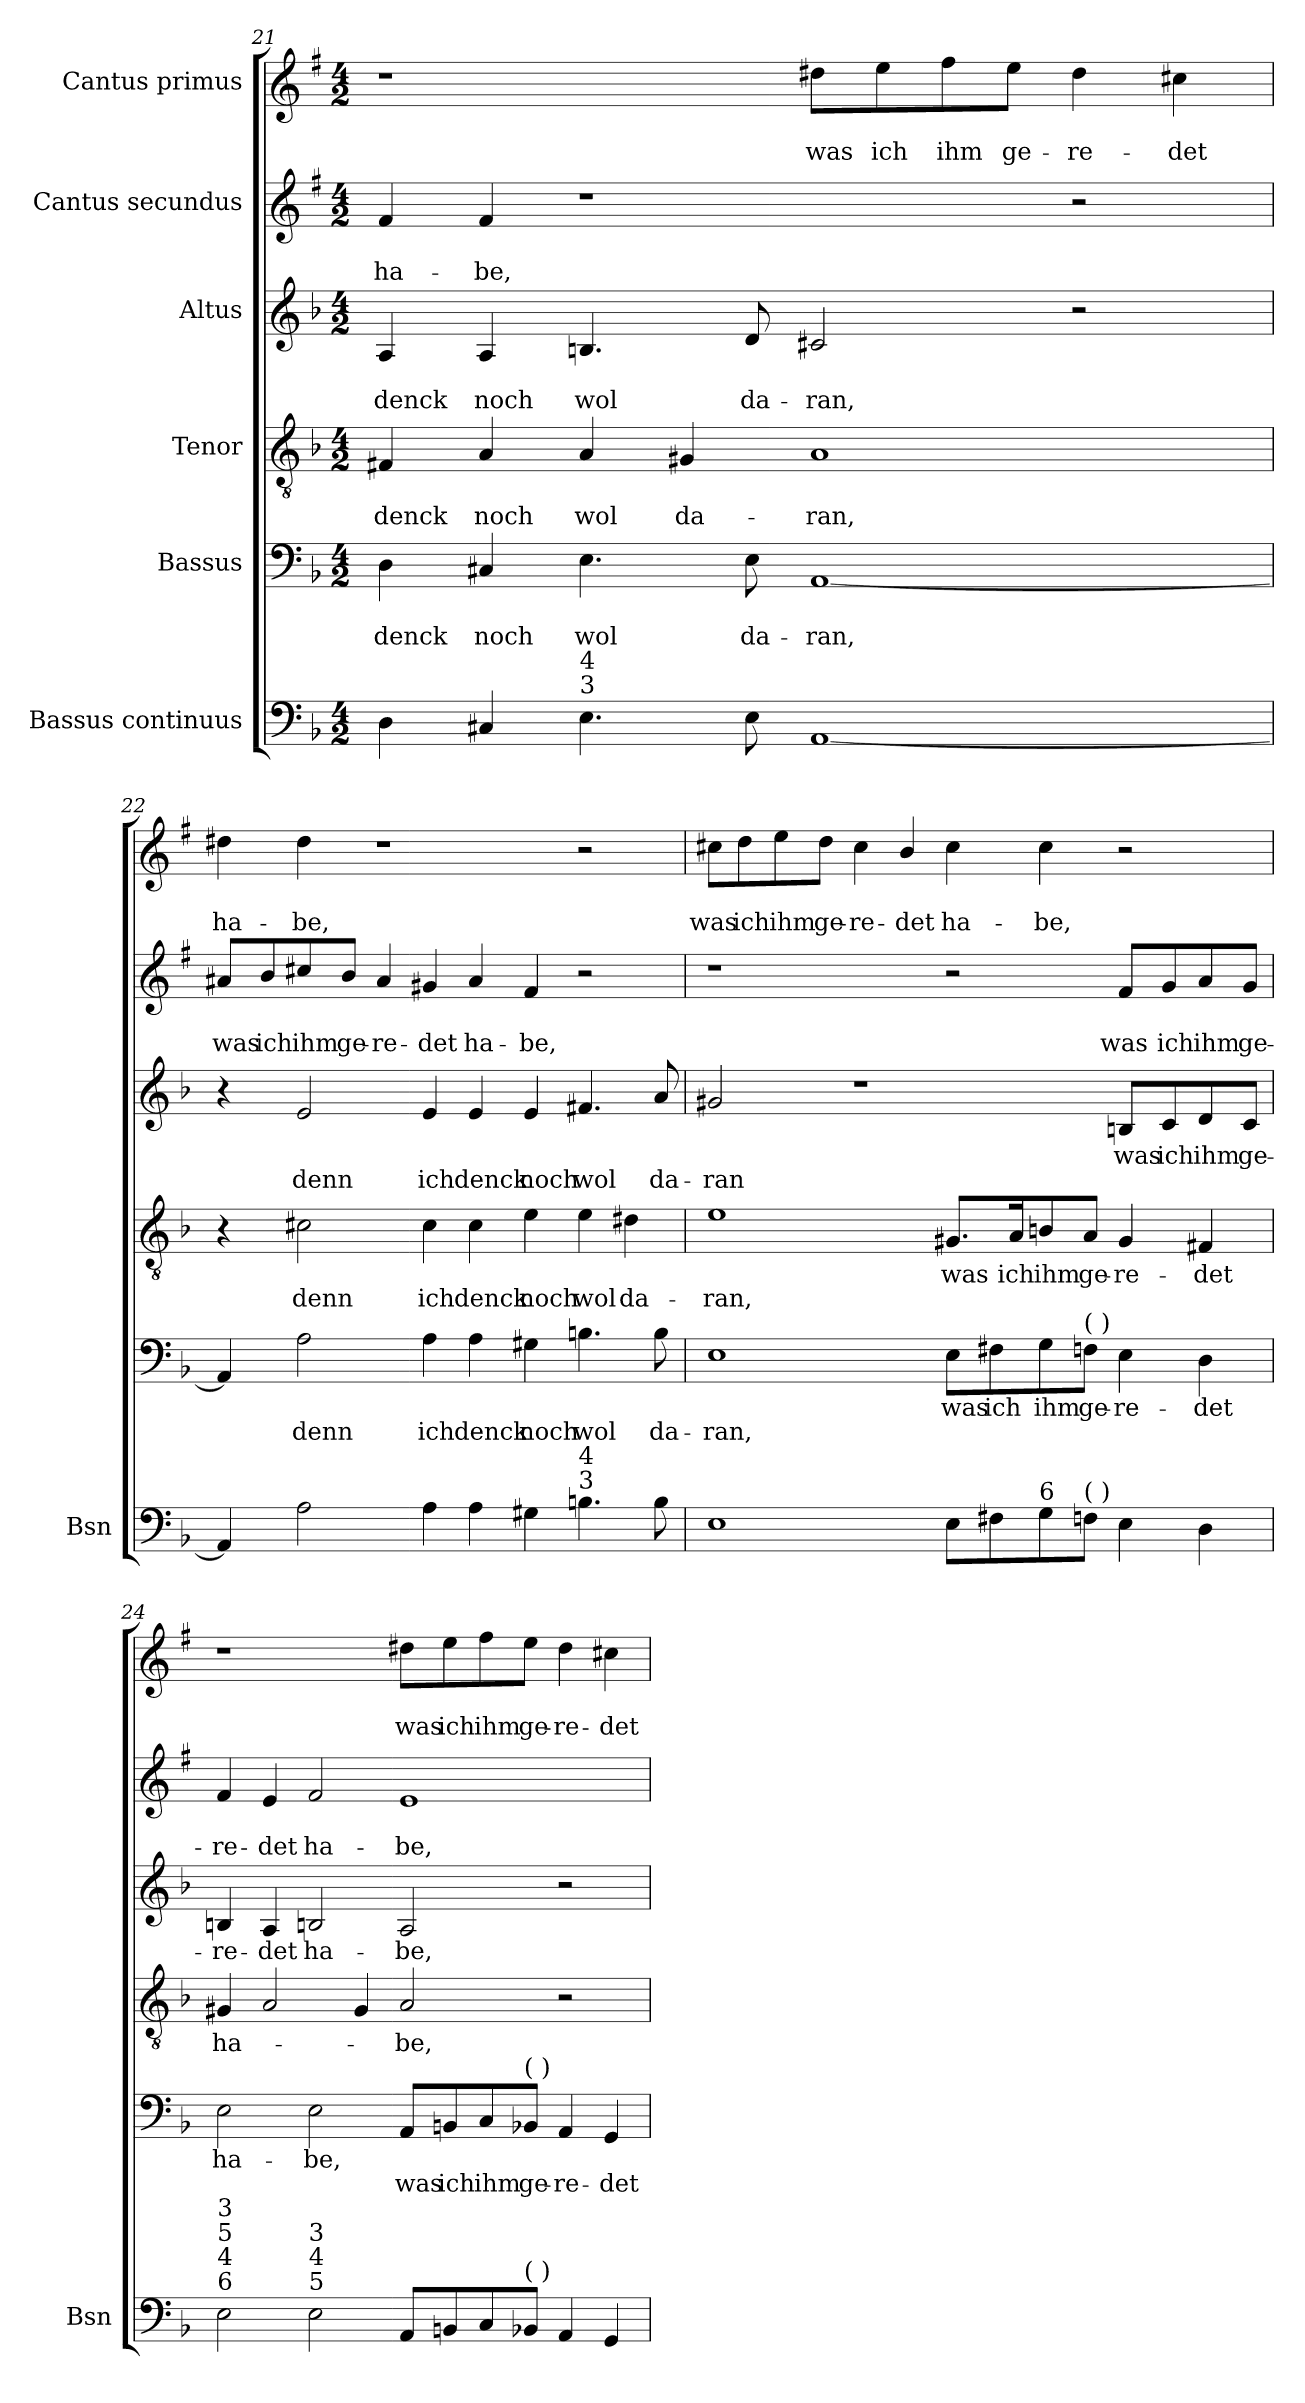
**kern	**kern	**text	**text	**kern	**text	**text	**kern	**text	**text	**kern	**text	**text	**kern	**text	**text
*part6	*part5	*part5	*part5	*part4	*part4	*part4	*part3	*part3	*part3	*part2	*part2	*part2	*part1	*part1	*part1
*staff6	*staff5	*staff5	*staff5	*staff4	*staff4	*staff4	*staff3	*staff3	*staff3	*staff2	*staff2	*staff2	*staff1	*staff1	*staff1
*I"Bassus continuus	*I"Bassus	*	*	*I"Tenor	*	*	*I"Altus	*	*	*I"Cantus secundus	*	*	*I"Cantus primus	*	*
*I'Bsn	*	*	*	*	*	*	*	*	*	*	*	*	*	*	*
!!LO:LB:g=z
*clefF4	*clefF4	*	*	*clefGv2	*	*	*clefG2	*	*	*clefG2	*	*	*clefG2	*	*
*	*	*	*	*	*	*	*	*	*	*ITrd1c2	*	*	*ITrd1c2	*	*
*k[b-]	*k[b-]	*	*	*k[b-]	*	*	*k[b-]	*	*	*k[b-]	*	*	*k[b-]	*	*
*F:	*F:	*	*	*F:	*	*	*F:	*	*	*F:	*	*	*F:	*	*
*M4/2	*M4/2	*	*	*M4/2	*	*	*M4/2	*	*	*M4/2	*	*	*M4/2	*	*
=21	=21	=21	=21	=21	=21	=21	=21	=21	=21	=21	=21	=21	=21	=21	=21
!	!	!	!LO:LY:b	!	!	!LO:LY:b	!	!	!LO:LY:b	!	!	!LO:LY:b	!	!	!
4D\	4D\	.	denck	4F#X/	.	denck	4A/	.	denck	4e/	.	ha-	1r	.	.
!	!	!	!LO:LY:b	!	!	!LO:LY:b	!	!	!LO:LY:b	!	!	!LO:LY:b	!	!	!
4C#X/	4C#X/	.	noch	4A/	.	noch	4A/	.	noch	4e/	.	-be,	.	.	.
!LO:TX:a:t=3	!	!	!	!	!	!	!	!	!	!	!	!	!	!	!
!LO:TX:a:t=4	!	!	!	!	!	!	!	!	!	!	!	!	!	!	!
!	!	!	!LO:LY:b	!	!	!LO:LY:b	!	!	!LO:LY:b	!	!	!	!	!	!
4.E\	4.E\	.	wol	4A/	.	wol	4.Bn/	.	wol	1r	.	.	.	.	.
!	!	!	!	!	!	!LO:LY:b	!	!	!	!	!	!	!	!	!
.	.	.	.	4G#X/	.	da-	.	.	.	.	.	.	.	.	.
!	!	!	!LO:LY:b	!	!	!	!	!	!LO:LY:b	!	!	!	!	!	!
8E\	8E\	.	da-	.	.	.	8d/	.	da-	.	.	.	.	.	.
!	!	!	!LO:LY:b	!	!	!LO:LY:b	!	!	!LO:LY:b	!	!	!	!	!	!LO:LY:b
[1AA	[1AA	.	-ran,	1A	.	-ran,	2c#X/	.	-ran,	.	.	.	8cc#X\L	.	was
!	!	!	!	!	!	!	!	!	!	!	!	!	!	!	!LO:LY:b
.	.	.	.	.	.	.	.	.	.	.	.	.	8dd\	.	ich
!	!	!	!	!	!	!	!	!	!	!	!	!	!	!	!LO:LY:b
.	.	.	.	.	.	.	.	.	.	.	.	.	8ee\	.	ihm
!	!	!	!	!	!	!	!	!	!	!	!	!	!	!	!LO:LY:b
.	.	.	.	.	.	.	.	.	.	.	.	.	8dd\J	.	ge-
!	!	!	!	!	!	!	!	!	!	!	!	!	!	!	!LO:LY:b
.	.	.	.	.	.	.	2r	.	.	2r	.	.	4cc#\	.	-re-
!	!	!	!	!	!	!	!	!	!	!	!	!	!	!	!LO:LY:b
.	.	.	.	.	.	.	.	.	.	.	.	.	4bn\	.	-det
!!LO:PB:g=z
=22	=22	=22	=22	=22	=22	=22	=22	=22	=22	=22	=22	=22	=22	=22	=22
!	!	!	!	!	!	!	!	!	!	!	!	!LO:LY:b	!	!	!LO:LY:b
4AA/]	4AA/]	.	.	4r	.	.	4r	.	.	8g#X/L	.	was	4cc#X\	.	ha-
!	!	!	!	!	!	!	!	!	!	!	!	!LO:LY:b	!	!	!
.	.	.	.	.	.	.	.	.	.	8a/	.	ich	.	.	.
!	!	!	!LO:LY:b	!	!	!LO:LY:b	!	!	!LO:LY:b	!	!	!LO:LY:b	!	!	!LO:LY:b
2A\	2A\	.	denn	2c#X\	.	denn	2e/	.	denn	8bn/	.	ihm	4cc#\	.	-be,
!	!	!	!	!	!	!	!	!	!	!	!	!LO:LY:b	!	!	!
.	.	.	.	.	.	.	.	.	.	8a/J	.	ge-	.	.	.
!	!	!	!	!	!	!	!	!	!	!	!	!LO:LY:b	!	!	!
.	.	.	.	.	.	.	.	.	.	4g#/	.	-re-	1r	.	.
!	!	!	!LO:LY:b	!	!	!LO:LY:b	!	!	!LO:LY:b	!	!	!LO:LY:b	!	!	!
4A\	4A\	.	ich	4c#\	.	ich	4e/	.	ich	4f#X/	.	-det	.	.	.
!	!	!	!LO:LY:b	!	!	!LO:LY:b	!	!	!LO:LY:b	!	!	!LO:LY:b	!	!	!
4A\	4A\	.	denck	4c#\	.	denck	4e/	.	denck	4g#i/	.	ha-	.	.	.
!	!	!	!LO:LY:b	!	!	!LO:LY:b	!	!	!LO:LY:b	!	!	!LO:LY:b	!	!	!
4G#X\	4G#X\	.	noch	4e\	.	noch	4e/	.	noch	4e/	.	-be,	.	.	.
!LO:TX:a:t=3	!	!	!	!	!	!	!	!	!	!	!	!	!	!	!
!LO:TX:a:t=4	!	!	!	!	!	!	!	!	!	!	!	!	!	!	!
!	!	!	!LO:LY:b	!	!	!LO:LY:b	!	!	!LO:LY:b	!	!	!	!	!	!
4.Bn\	4.Bn\	.	wol	4e\	.	wol	4.f#X/	.	wol	2r	.	.	2r	.	.
!	!	!	!	!	!	!LO:LY:b	!	!	!	!	!	!	!	!	!
.	.	.	.	4d#X\	.	da-	.	.	.	.	.	.	.	.	.
!	!	!	!LO:LY:b	!	!	!	!	!	!LO:LY:b	!	!	!	!	!	!
8B\	8B\	.	da-	.	.	.	8a/	.	da-	.	.	.	.	.	.
!!LO:LB:g=z
=23	=23	=23	=23	=23	=23	=23	=23	=23	=23	=23	=23	=23	=23	=23	=23
!	!	!	!LO:LY:b	!	!	!LO:LY:b	!	!	!LO:LY:b	!	!	!	!	!	!LO:LY:b
1E	1E	.	-ran,	1e	.	-ran,	2g#X/	.	-ran	1r	.	.	8bn\L	.	was
!	!	!	!	!	!	!	!	!	!	!	!	!	!	!	!LO:LY:b
.	.	.	.	.	.	.	.	.	.	.	.	.	8cc\	.	ich
!	!	!	!	!	!	!	!	!	!	!	!	!	!	!	!LO:LY:b
.	.	.	.	.	.	.	.	.	.	.	.	.	8dd\	.	ihm
!	!	!	!	!	!	!	!	!	!	!	!	!	!	!	!LO:LY:b
.	.	.	.	.	.	.	.	.	.	.	.	.	8cc\J	.	ge-
!	!	!	!	!	!	!	!	!	!	!	!	!	!	!	!LO:LY:b
.	.	.	.	.	.	.	1r	.	.	.	.	.	4b\	.	-re-
!	!	!	!	!	!	!	!	!	!	!	!	!	!	!	!LO:LY:b
.	.	.	.	.	.	.	.	.	.	.	.	.	4a/	.	-det
!	!	!LO:LY:b	!	!	!LO:LY:b	!	!	!	!	!	!	!	!	!	!LO:LY:b
8E\L	8E\L	was	.	8.G#X/L	was	.	.	.	.	2r	.	.	4b\	.	ha-
!	!	!LO:LY:b	!	!	!	!	!	!	!	!	!	!	!	!	!
8F#X\	8F#X\	ich	.	.	.	.	.	.	.	.	.	.	.	.	.
!	!	!	!	!	!LO:LY:b	!	!	!	!	!	!	!	!	!	!
.	.	.	.	16A/K	ich	.	.	.	.	.	.	.	.	.	.
!LO:TX:a:t=6	!	!	!	!	!	!	!	!	!	!	!	!	!	!	!
!	!	!LO:LY:b	!	!	!LO:LY:b	!	!	!	!	!	!	!	!	!	!LO:LY:b
8G\	8G\	ihm	.	8Bn/	ihm	.	.	.	.	.	.	.	4b\	.	-be,
!	!LO:TX:a:t=(  )	!	!	!	!	!	!	!	!	!	!	!	!	!	!
!LO:TX:a:t=(  )	!	!	!	!	!	!	!	!	!	!	!	!	!	!	!
!	!	!LO:LY:b	!	!	!LO:LY:b	!	!	!	!	!	!	!	!	!	!
8Fn\J	8Fn\J	ge-	.	8A/J	ge-	.	.	.	.	.	.	.	.	.	.
!	!	!LO:LY:b	!	!	!LO:LY:b	!	!	!LO:LY:b	!	!	!	!LO:LY:b	!	!	!
4E\	4E\	-re-	.	4G#i/	-re-	.	8Bn/L	was	.	8e/L	.	was	2r	.	.
!	!	!	!	!	!	!	!	!LO:LY:b	!	!	!	!LO:LY:b	!	!	!
.	.	.	.	.	.	.	8c/	ich	.	8f/	.	ich	.	.	.
!	!	!LO:LY:b	!	!	!LO:LY:b	!	!	!LO:LY:b	!	!	!	!LO:LY:b	!	!	!
4D\	4D\	-det	.	4F#X/	-det	.	8d/	ihm	.	8g/	.	ihm	.	.	.
!	!	!	!	!	!	!	!	!LO:LY:b	!	!	!	!LO:LY:b	!	!	!
.	.	.	.	.	.	.	8c/J	ge-	.	8f/J	.	ge-	.	.	.
!!LO:PB:g=z
=24	=24	=24	=24	=24	=24	=24	=24	=24	=24	=24	=24	=24	=24	=24	=24
!LO:TX:a:t=6	!	!	!	!	!	!	!	!	!	!	!	!	!	!	!
!LO:TX:a:t=4	!	!	!	!	!	!	!	!	!	!	!	!	!	!	!
!LO:TX:a:t=5	!	!	!	!	!	!	!	!	!	!	!	!	!	!	!
!LO:TX:a:t=3	!	!	!	!	!	!	!	!	!	!	!	!	!	!	!
!	!	!LO:LY:b	!	!	!LO:LY:b	!	!	!LO:LY:b	!	!	!	!LO:LY:b	!	!	!
2E\	2E\	ha-	.	4G#X/	ha-	.	4Bn/	-re-	.	4e/	.	-re-	1r	.	.
!	!	!	!	!	!	!	!	!LO:LY:b	!	!	!	!LO:LY:b	!	!	!
.	.	.	.	2A/	.	.	4A/	-det	.	4d/	.	-det	.	.	.
!LO:TX:a:t=5	!	!	!	!	!	!	!	!	!	!	!	!	!	!	!
!LO:TX:a:t=4	!	!	!	!	!	!	!	!	!	!	!	!	!	!	!
!LO:TX:a:t=3	!	!	!	!	!	!	!	!	!	!	!	!	!	!	!
!	!	!LO:LY:b	!	!	!	!	!	!LO:LY:b	!	!	!	!LO:LY:b	!	!	!
2E\	2E\	-be,	.	.	.	.	2Bni/	ha-	.	2e/	.	ha-	.	.	.
.	.	.	.	4G#i/	.	.	.	.	.	.	.	.	.	.	.
!	!	!	!LO:LY:b	!	!LO:LY:b	!	!	!LO:LY:b	!	!	!	!LO:LY:b	!	!	!LO:LY:b
8AA/L	8AA/L	.	was	2A/	-be,	.	2A/	-be,	.	1d	.	-be,	8cc#X\L	.	was
!	!	!	!LO:LY:b	!	!	!	!	!	!	!	!	!	!	!	!LO:LY:b
8BBn/	8BBn/	.	ich	.	.	.	.	.	.	.	.	.	8dd\	.	ich
!	!	!	!LO:LY:b	!	!	!	!	!	!	!	!	!	!	!	!LO:LY:b
8C/	8C/	.	ihm	.	.	.	.	.	.	.	.	.	8ee\	.	ihm
!	!LO:TX:a:t=(  )	!	!	!	!	!	!	!	!	!	!	!	!	!	!
!LO:TX:a:t=(  )	!	!	!	!	!	!	!	!	!	!	!	!	!	!	!
!	!	!	!LO:LY:b	!	!	!	!	!	!	!	!	!	!	!	!LO:LY:b
8BB-X/J	8BB-X/J	.	ge-	.	.	.	.	.	.	.	.	.	8dd\J	.	ge-
!	!	!	!LO:LY:b	!	!	!	!	!	!	!	!	!	!	!	!LO:LY:b
4AA/	4AA/	.	-re-	2r	.	.	2r	.	.	.	.	.	4cc#\	.	-re-
!	!	!	!LO:LY:b	!	!	!	!	!	!	!	!	!	!	!	!LO:LY:b
4GG/	4GG/	.	-det	.	.	.	.	.	.	.	.	.	4bn\	.	-det
=	=	=	=	=	=	=	=	=	=	=	=	=	=	=	=
*-	*-	*-	*-	*-	*-	*-	*-	*-	*-	*-	*-	*-	*-	*-	*-
